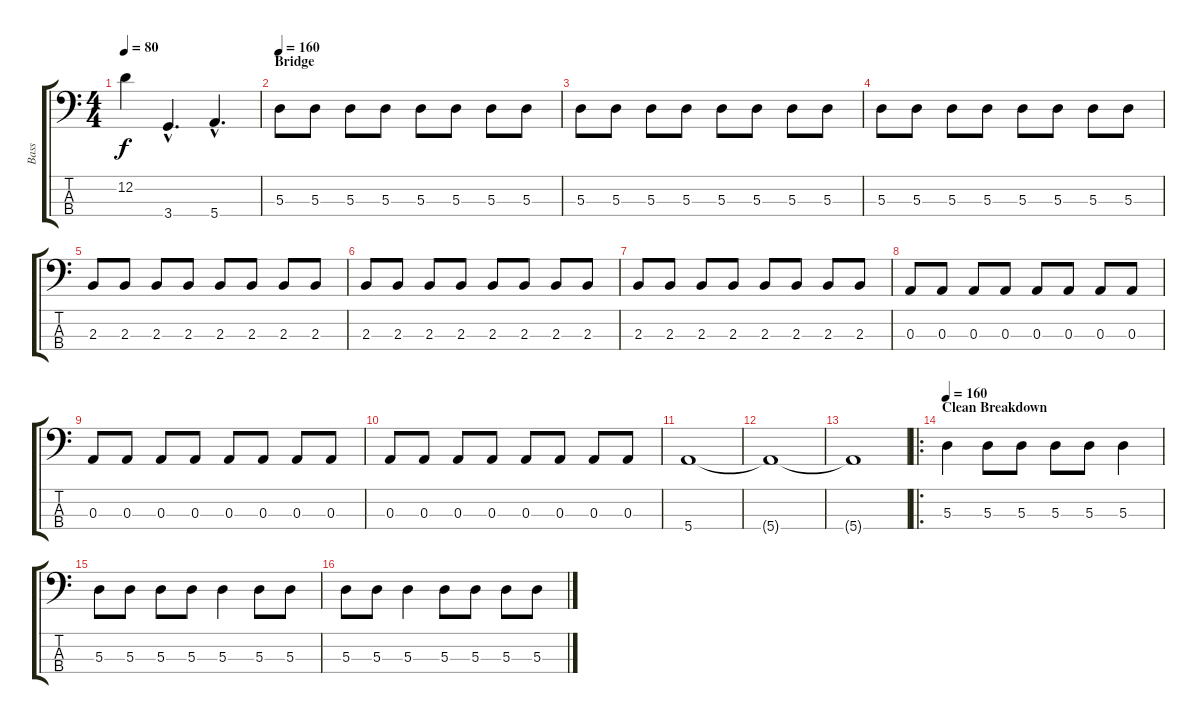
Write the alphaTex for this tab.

\track ("Bass" "Bass") {instrument electricbassfinger}
\staff {score tabs}
\tuning (G2 D2 A1 E1) {hide}
\ts (4 4)
\tempo 80
\clef f4
\ks c
12.2{t}.4{dy f} 3.4{hac}.4{d} 5.4{hac}.4{d} |
\section ("" "Bridge")
\tempo 160
5.3.8 5.3.8 5.3.8 5.3.8 5.3.8 5.3.8 5.3.8 5.3.8 |
5.3.8 5.3.8 5.3.8 5.3.8 5.3.8 5.3.8 5.3.8 5.3.8 |
5.3.8 5.3.8 5.3.8 5.3.8 5.3.8 5.3.8 5.3.8 5.3.8 |
2.3.8 2.3.8 2.3.8 2.3.8 2.3.8 2.3.8 2.3.8 2.3.8 |
2.3.8 2.3.8 2.3.8 2.3.8 2.3.8 2.3.8 2.3.8 2.3.8 |
2.3.8 2.3.8 2.3.8 2.3.8 2.3.8 2.3.8 2.3.8 2.3.8 |
0.3.8 0.3.8 0.3.8 0.3.8 0.3.8 0.3.8 0.3.8 0.3.8 |
0.3.8 0.3.8 0.3.8 0.3.8 0.3.8 0.3.8 0.3.8 0.3.8 |
0.3.8 0.3.8 0.3.8 0.3.8 0.3.8 0.3.8 0.3.8 0.3.8 |
5.4.1 |
5.4{t}.1 |
5.4{t}.1 |
\ro
\section ("" "Clean Breakdown")
\tempo 160
5.3.4 5.3.8 5.3.8 5.3.8 5.3.8 5.3.4 |
5.3.8 5.3.8 5.3.8 5.3.8 5.3.4 5.3.8 5.3.8 |
5.3.8 5.3.8 5.3.4 5.3.8 5.3.8 5.3.8 5.3.8
